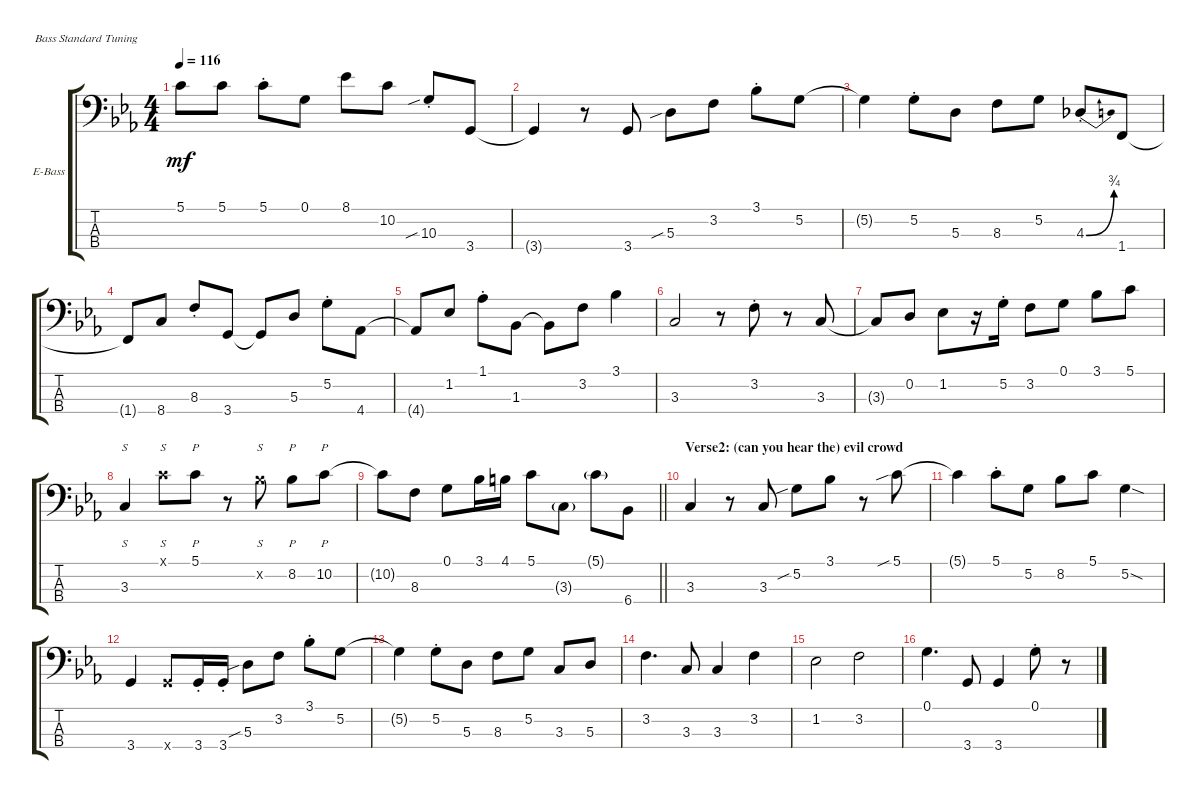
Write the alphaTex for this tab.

\defaultSystemsLayout 4
\bracketExtendMode groupsimilarinstruments
\firstSystemTrackNameOrientation horizontal
\otherSystemsTrackNameOrientation horizontal
\track ("Electric Bass" "E-Bass") {instrument electricbassfinger}
\staff {score tabs}
\tuning (G2 D2 A1 E1)
\ts (4 4)
\scale
0.239045
\tempo 116
\accidentals auto
\clef f4
\ottava regular
\simile none
\ks cminor
5.1{t}.8{dy mf} 5.1.8 5.1{st}.8 0.1.8 8.1.8 10.2.8 10.3{sib st}.8 3.4.8 |
3.4{t}.4 r.8 3.4.8 5.3{sib}.8 3.2.8 3.1{st}.8 5.2.8 |
5.2{t}.4 5.2{st}.8 5.3.8 8.3.8 5.2.8 4.3{be (bend 0 0 30 3) st}.8 1.4.8 |
1.4{t}.8 8.4.8 8.3{st}.8 3.4.8 3.4{t}.8 5.3.8 5.2{st}.8 4.4.8 |
\scale
0.316159 4.4{t}.8 1.2.8 1.1{st}.8 1.3.8 1.3{t}.8 3.2.8 3.1.4 |
\scale
0.208514 3.3.2 r.8 3.2{st}.8 r.8 3.3.8 |
\scale
0.280453 3.3{t}.8 0.2.8 1.2.8 r.16 5.2{st}.16 3.2.8 0.1.8 3.1.8 5.1.8 |
\scale
0.194849 3.3.4{s} 5.1{x}.8{s} 5.1.8{p} r.8 8.2{x}.8{s} 8.2.8{p} 10.2.8{p} |
\barLineRight lightlight
10.2{t}.8 8.3.8 0.1.8 3.1.16 4.1.16 5.1.8 3.3{g}.8 5.1{g}.8 6.4.8 |
\section ("" "Verse2: (can you hear the) evil crowd")
3.3.4 r.8 3.3.8 5.2{sib}.8 3.1.8 r.8 5.1{sib}.8 |
5.1{t}.4 5.1{st}.8 5.2.8 8.2.8 5.1.8 5.2{sod}.4 |
\scale
0.391181 3.4.4 3.4{x}.8 3.4{st}.16 3.4{st}.16 5.3{sib}.8 3.2.8 3.1{st}.8 5.2.8 |
\scale
0.203763 5.2{t}.4 5.2{st}.8 5.3.8 8.3.8 5.2.8 3.3.8 5.3.8 |
\scale
0.232089 3.2.4{d} 3.3.8 3.3.4 3.2.4 |
\scale
0.172773 1.2.2 3.2.2 |
0.1.4{d} 3.4.8 3.4.4 0.1{st}.8 r.8
